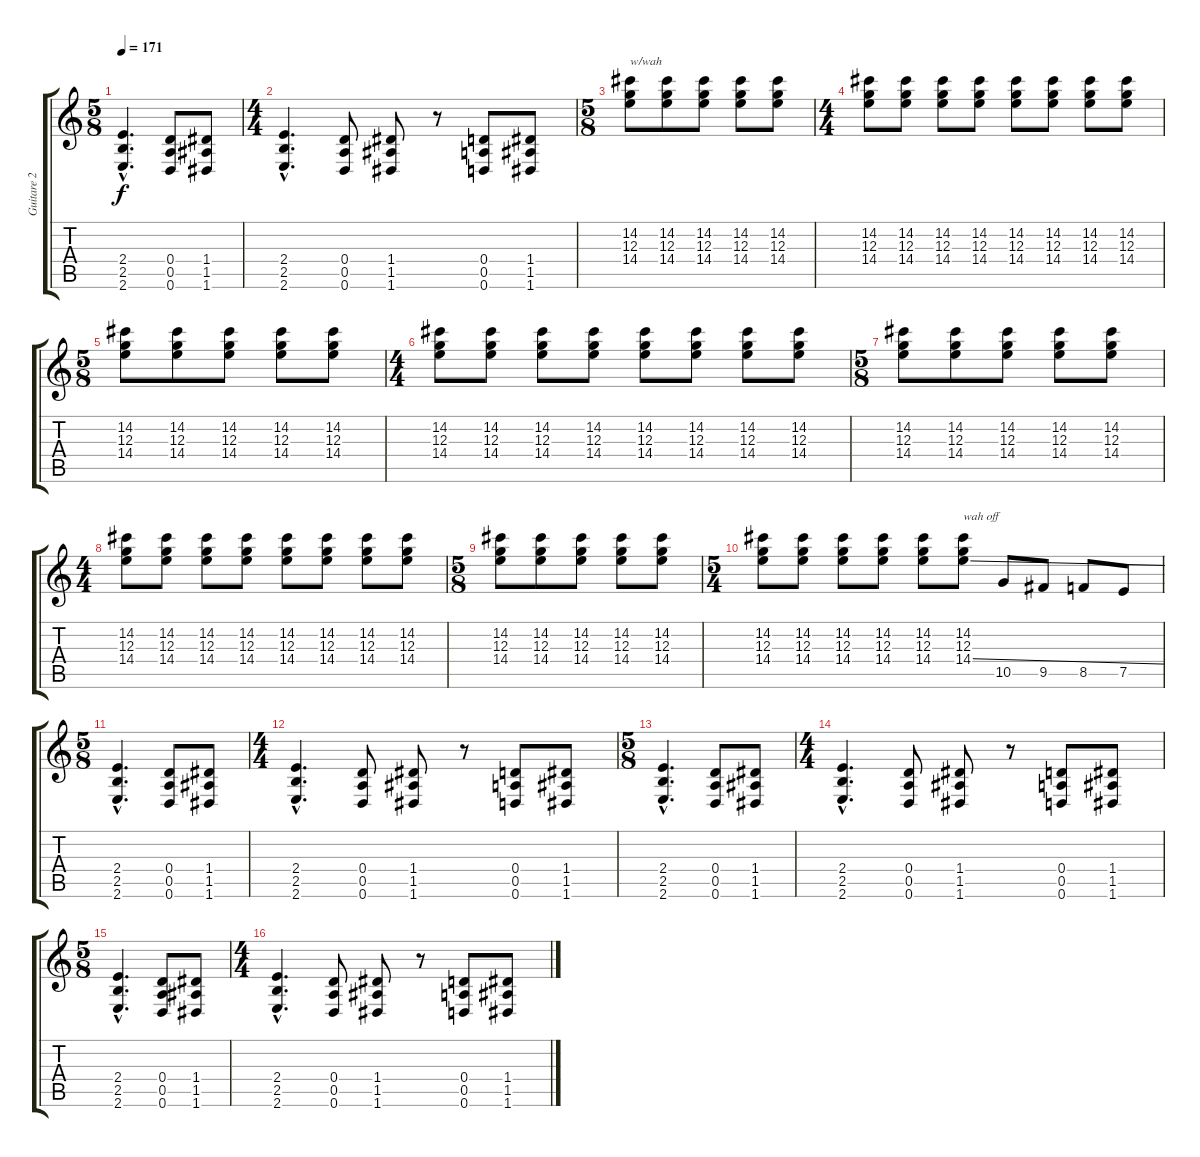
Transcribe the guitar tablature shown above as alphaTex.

\track ("Guitare 2" "Guitare 2") {instrument distortionguitar}
\staff {score tabs}
\tuning (E4 B3 G3 D3 A2 D2) {hide}
\ts (5 8)
\tempo 171
\clef g2
\ks c
(2.4{hac} 2.5{hac} 2.6{hac}).4{d dy f} (0.4 0.5 0.6).8 (1.4 1.5 1.6).8 |
\ts (4 4)
(2.4{hac} 2.5{hac} 2.6{hac}).4{d} (0.4 0.5 0.6).8 (1.4 1.5 1.6).8 r.8 (0.4 0.5 0.6).8 (1.4 1.5 1.6).8 |
\ts (5 8)
(14.2 12.3 14.4).8{txt "w/wah" volume 16} (14.2 12.3 14.4).8 (14.2 12.3 14.4).8 (14.2 12.3 14.4).8 (14.2 12.3 14.4).8 |
\ts (4 4)
(14.2 12.3 14.4).8 (14.2 12.3 14.4).8 (14.2 12.3 14.4).8 (14.2 12.3 14.4).8 (14.2 12.3 14.4).8 (14.2 12.3 14.4).8 (14.2 12.3 14.4).8 (14.2 12.3 14.4).8 |
\ts (5 8)
(14.2 12.3 14.4).8 (14.2 12.3 14.4).8 (14.2 12.3 14.4).8 (14.2 12.3 14.4).8 (14.2 12.3 14.4).8 |
\ts (4 4)
(14.2 12.3 14.4).8 (14.2 12.3 14.4).8 (14.2 12.3 14.4).8 (14.2 12.3 14.4).8 (14.2 12.3 14.4).8 (14.2 12.3 14.4).8 (14.2 12.3 14.4).8 (14.2 12.3 14.4).8 |
\ts (5 8)
(14.2 12.3 14.4).8 (14.2 12.3 14.4).8 (14.2 12.3 14.4).8 (14.2 12.3 14.4).8 (14.2 12.3 14.4).8 |
\ts (4 4)
(14.2 12.3 14.4).8 (14.2 12.3 14.4).8 (14.2 12.3 14.4).8 (14.2 12.3 14.4).8 (14.2 12.3 14.4).8 (14.2 12.3 14.4).8 (14.2 12.3 14.4).8 (14.2 12.3 14.4).8 |
\ts (5 8)
(14.2 12.3 14.4).8 (14.2 12.3 14.4).8 (14.2 12.3 14.4).8 (14.2 12.3 14.4).8 (14.2 12.3 14.4).8 |
\ts (5 4)
(14.2 12.3 14.4).8 (14.2 12.3 14.4).8 (14.2 12.3 14.4).8 (14.2 12.3 14.4).8 (14.2 12.3 14.4).8 (14.2 12.3 14.4{ss}).8{txt "wah off"} 10.5.8 9.5.8 8.5.8 7.5.8 |
\ts (5 8)
(2.4{hac} 2.5{hac} 2.6{hac}).4{d} (0.4 0.5 0.6).8 (1.4 1.5 1.6).8 |
\ts (4 4)
(2.4{hac} 2.5{hac} 2.6{hac}).4{d} (0.4 0.5 0.6).8 (1.4 1.5 1.6).8 r.8 (0.4 0.5 0.6).8 (1.4 1.5 1.6).8 |
\ts (5 8)
(2.4{hac} 2.5{hac} 2.6{hac}).4{d} (0.4 0.5 0.6).8 (1.4 1.5 1.6).8 |
\ts (4 4)
(2.4{hac} 2.5{hac} 2.6{hac}).4{d} (0.4 0.5 0.6).8 (1.4 1.5 1.6).8 r.8 (0.4 0.5 0.6).8 (1.4 1.5 1.6).8 |
\ts (5 8)
(2.4{hac} 2.5{hac} 2.6{hac}).4{d} (0.4 0.5 0.6).8 (1.4 1.5 1.6).8 |
\ts (4 4)
(2.4{hac} 2.5{hac} 2.6{hac}).4{d} (0.4 0.5 0.6).8 (1.4 1.5 1.6).8 r.8 (0.4 0.5 0.6).8 (1.4 1.5 1.6).8
